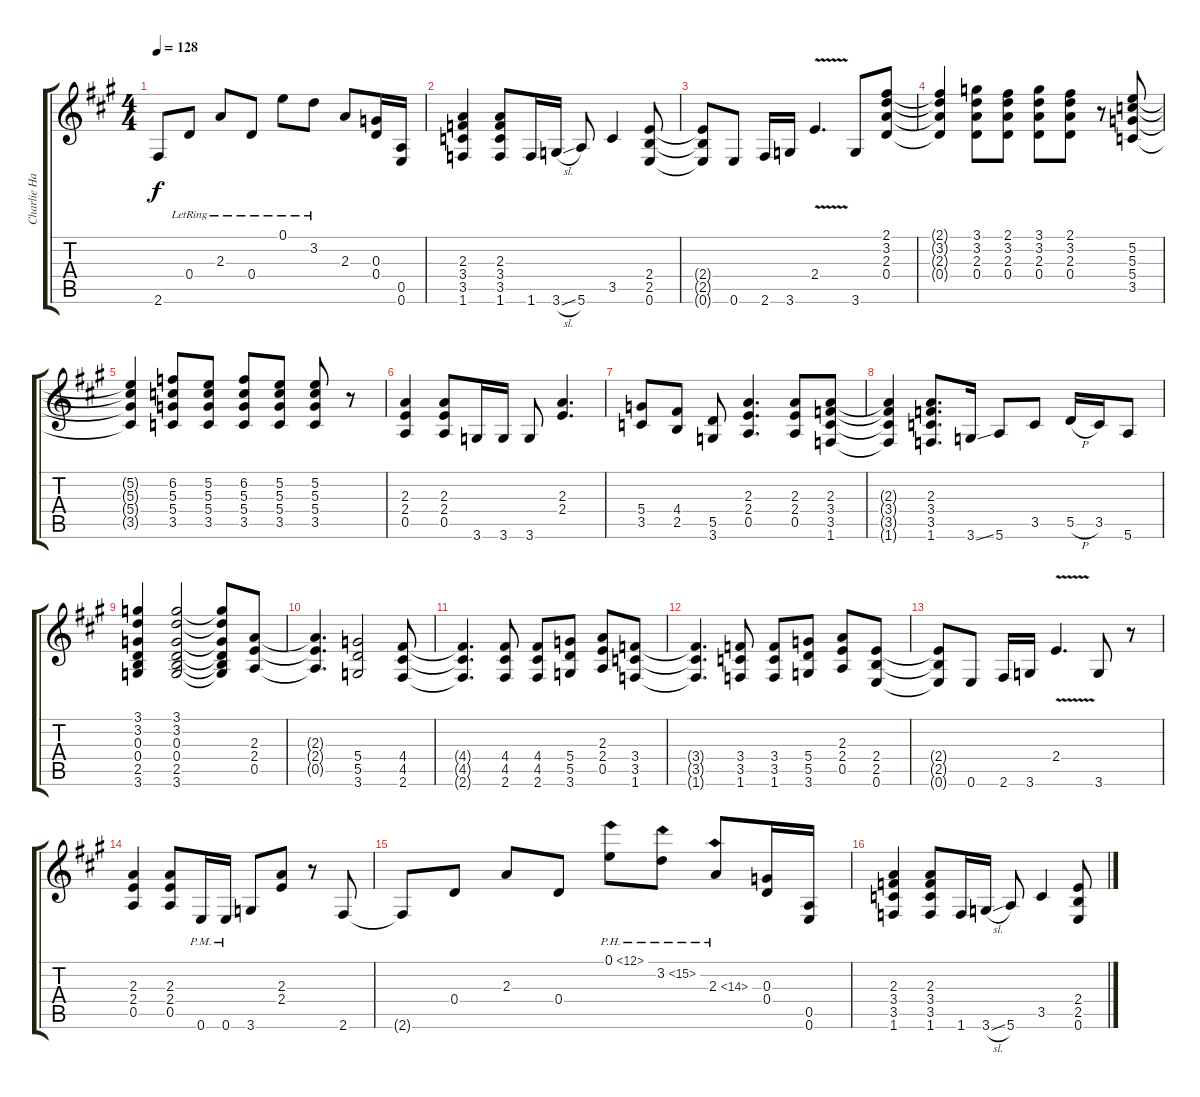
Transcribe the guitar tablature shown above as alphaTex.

\track ("Charlie Hargrett Guitar" "Charlie Ha") {instrument overdrivenguitar}
\staff {score tabs}
\tuning (E4 B3 G3 D3 A2 E2) {hide}
\ts (4 4)
\tempo 128
\clef g2
\ks a
2.6{t}.8{dy f} 0.4{lr}.8 2.3{lr}.8 0.4{lr}.8 0.1{lr}.8 3.2{lr}.8 2.3.8 (0.3 0.4).16 (0.5 0.6).16 |
(2.3 3.4 3.5 1.6).4 (2.3 3.4 3.5 1.6).8 1.6.16 3.6{sl}.16 5.6.8 3.5.4 (2.4 2.5 0.6).8 |
(2.4{t} 2.5{t} 0.6{t}).8 0.6.8 2.6.16 3.6.16 2.4{v}.4{d} 3.6.8 (2.1 3.2 2.3 0.4).8 |
(2.1{t} 3.2{t} 2.3{t} 0.4{t}).4 (3.1 3.2 2.3 0.4).8 (2.1 3.2 2.3 0.4).8 (3.1 3.2 2.3 0.4).8 (2.1 3.2 2.3 0.4).8 r.8 (5.2 5.3 5.4 3.5).8 |
(5.2{t} 5.3{t} 5.4{t} 3.5{t}).4 (6.2 5.3 5.4 3.5).8 (5.2 5.3 5.4 3.5).8 (6.2 5.3 5.4 3.5).8 (5.2 5.3 5.4 3.5).8 (5.2 5.3 5.4 3.5).8 r.8 |
(2.3 2.4 0.5).4 (2.3 2.4 0.5).8 3.6.16 3.6.16 3.6.8 (2.3 2.4).4{d} |
(5.4 3.5).8 (4.4 2.5).8 (5.5 3.6).8 (2.3 2.4 0.5).4{d} (2.3 2.4 0.5).8 (2.3 3.4 3.5 1.6).8 |
(2.3{t} 3.4{t} 3.5{t} 1.6{t}).4 (2.3 3.4 3.5 1.6).8{d} 3.6{ss}.16 5.6.8 3.5.8 5.5{h}.16 3.5.16 5.6.8 |
(3.1 3.2 0.3 0.4 2.5 3.6).4 (3.1 3.2 0.3 0.4 2.5 3.6).2 (3.1{t} 3.2{t} 0.3{t} 0.4{t} 2.5{t} 3.6{t}).8 (2.3 2.4 0.5).8 |
(2.3{t} 2.4{t} 0.5{t}).4{d} (5.4 5.5 3.6).2 (4.4 4.5 2.6).8 |
(4.4{t} 4.5{t} 2.6{t}).4{d} (4.4 4.5 2.6).8 (4.4 4.5 2.6).8 (5.4 5.5 3.6).8 (2.3 2.4 0.5).8 (3.4 3.5 1.6).8 |
(3.4{t} 3.5{t} 1.6{t}).4{d} (3.4 3.5 1.6).8 (3.4 3.5 1.6).8 (5.4 5.5 3.6).8 (2.3 2.4 0.5).8 (2.4 2.5 0.6).8 |
(2.4{t} 2.5{t} 0.6{t}).8 0.6.8 2.6.16 3.6.16 2.4{v}.4{d} 3.6.8 r.8 |
(2.3 2.4 0.5).4 (2.3 2.4 0.5).8 0.6{pm}.16 0.6{pm}.16 3.6.8 (2.3 2.4).8 r.8 2.6.8 |
2.6{t}.8 0.4.8 2.3.8 0.4.8 0.1{ph 12}.8 3.2{ph 12}.8 2.3{ph 12}.8 (0.3 0.4).16 (0.5 0.6).16 |
(2.3 3.4 3.5 1.6).4 (2.3 3.4 3.5 1.6).8 1.6.16 3.6{sl}.16 5.6.8 3.5.4 (2.4 2.5 0.6).8
